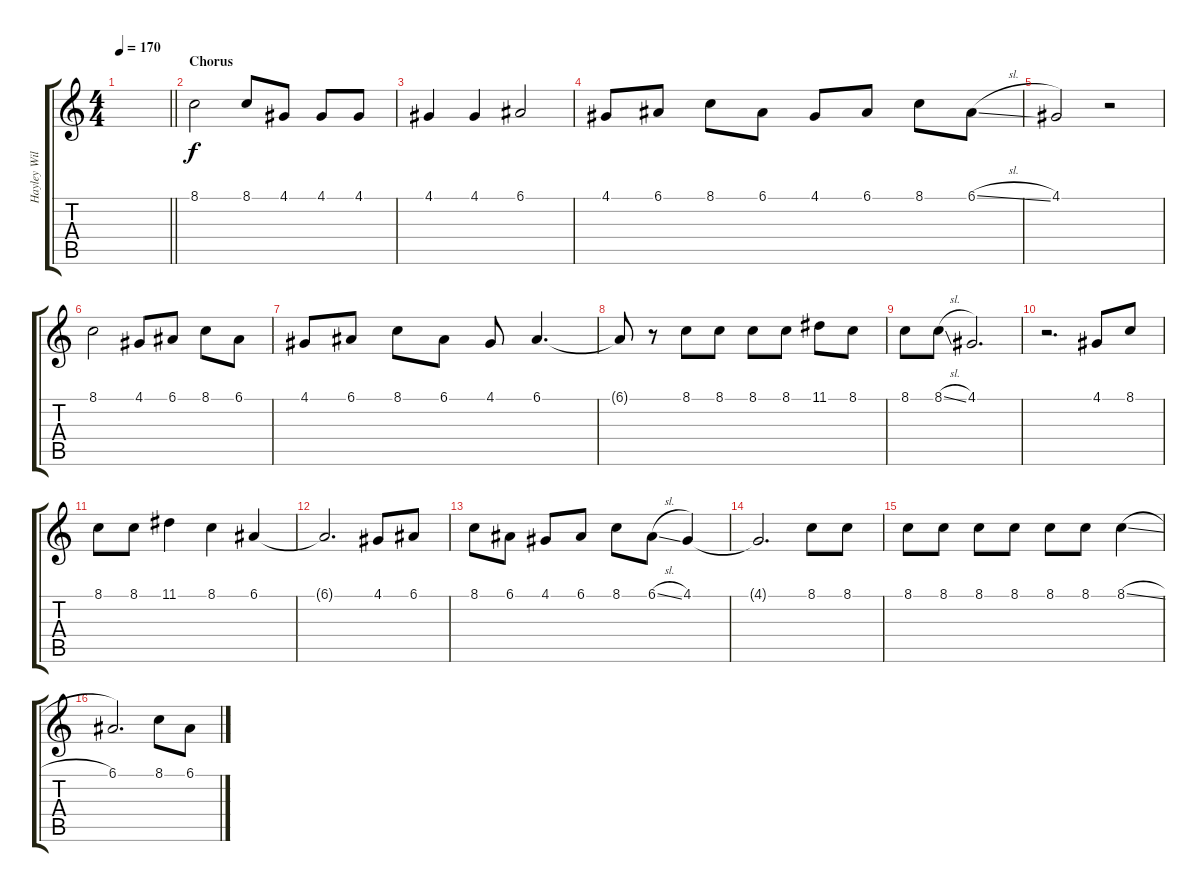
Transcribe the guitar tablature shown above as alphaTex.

\track ("Hayley Williams (Vocals)" "Hayley Wil") {instrument clarinet}
\staff {score tabs}
\tuning (E4 B3 G3 D3 A2 E2) {hide}
\ts (4 4)
\tempo 170
\clef g2
\barLineRight lightlight
\ks c
|
\section ("" "Chorus")
8.1.2 8.1.8 4.1.8 4.1.8 4.1.8 |
4.1.4 4.1.4 6.1.2 |
4.1.8 6.1.8 8.1.8 6.1.8 4.1.8 6.1.8 8.1.8 6.1{sl}.8 |
4.1.2 r.2 |
8.1.2 4.1.8 6.1.8 8.1.8 6.1.8 |
4.1.8 6.1.8 8.1.8 6.1.8 4.1.8 6.1.4{d} |
6.1{t}.8 r.8 8.1.8 8.1.8 8.1.8 8.1.8 11.1.8 8.1.8 |
8.1.8 8.1{sl}.8 4.1.2{d} |
r.2{d} 4.1.8 8.1.8 |
8.1.8 8.1.8 11.1.4 8.1.4 6.1.4 |
6.1{t}.2{d} 4.1.8 6.1.8 |
8.1.8 6.1.8 4.1.8 6.1.8 8.1.8 6.1{sl}.8 4.1.4 |
4.1{t}.2{d} 8.1.8 8.1.8 |
8.1.8 8.1.8 8.1.8 8.1.8 8.1.8 8.1.8 8.1{sl}.4 |
6.1.2{d} 8.1.8 6.1.8
